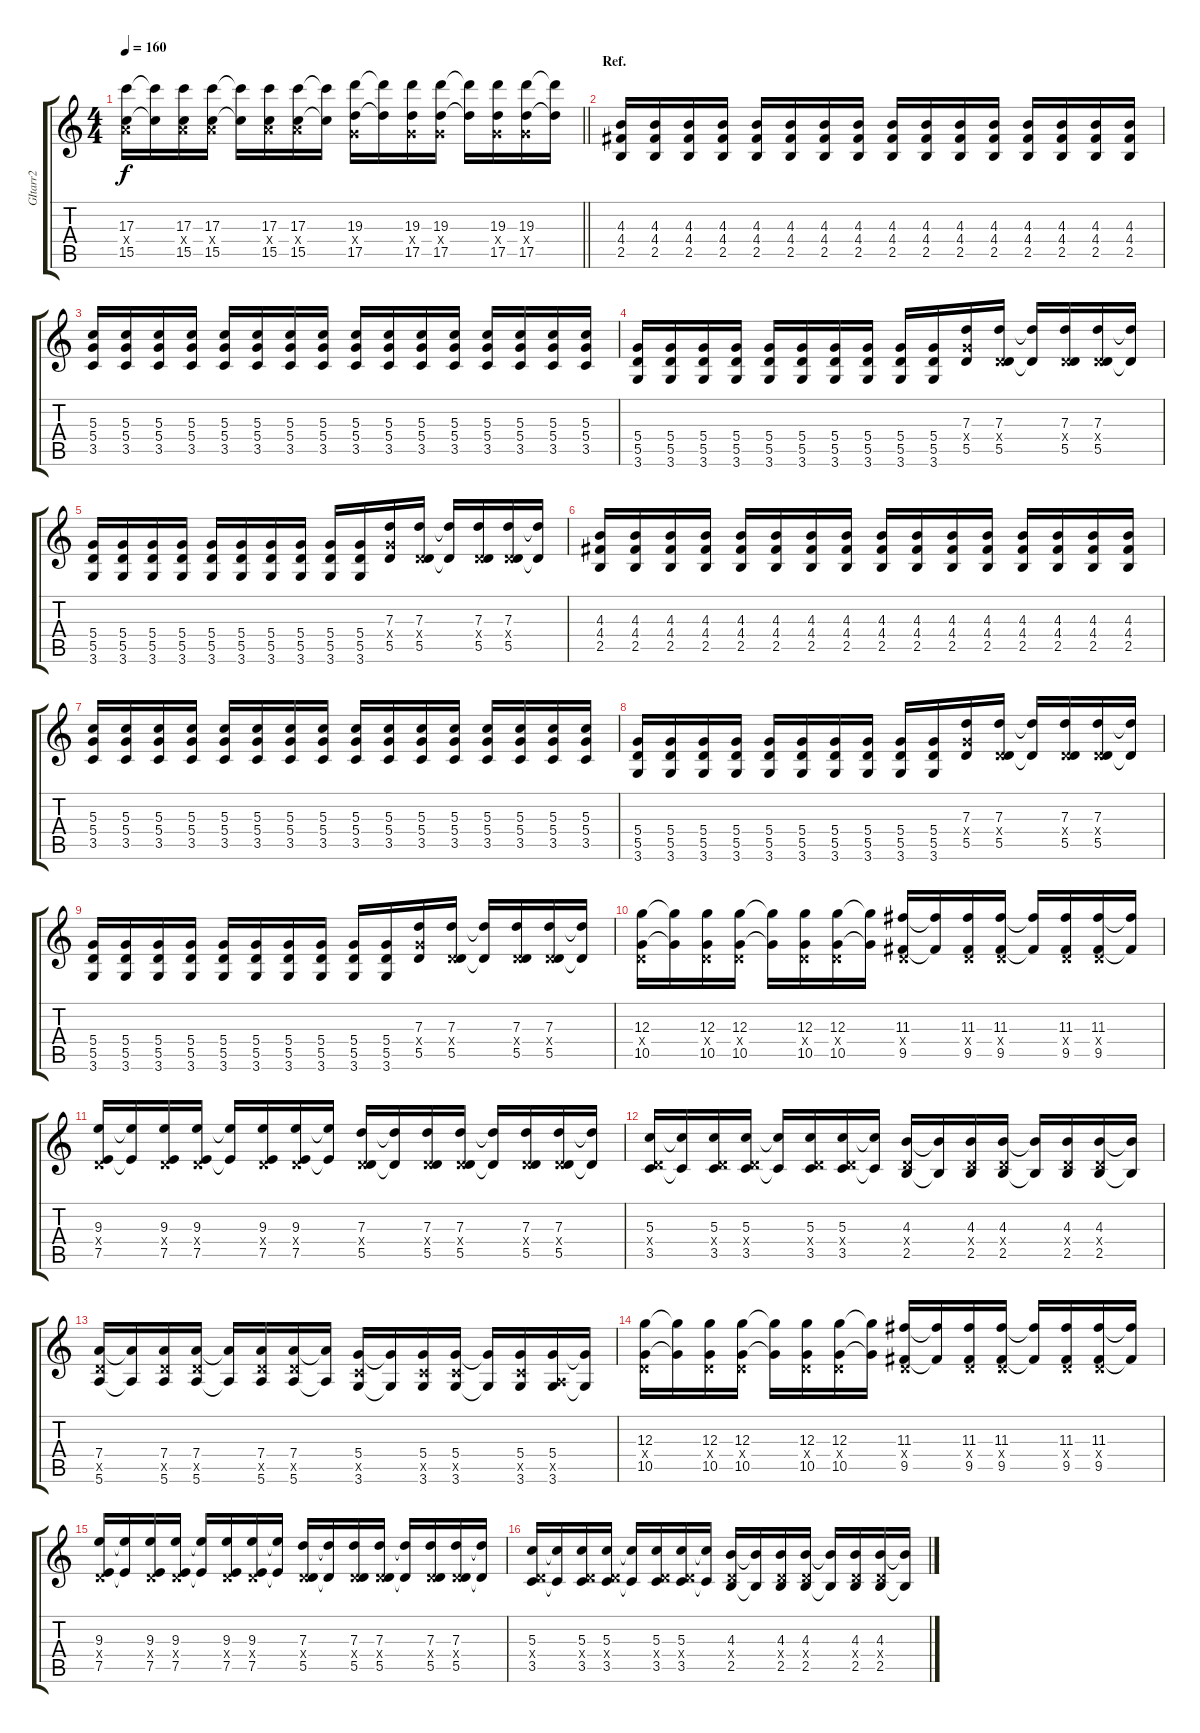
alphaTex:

\track ("GItarr2" "GItarr2") {instrument distortionguitar}
\staff {score tabs}
\tuning (E4 B3 G3 D3 A2 E2) {hide}
\ts (4 4)
\tempo 160
\clef g2
\barLineRight lightlight
\ks c
(17.3 7.4{x} 15.5).16{dy f} (17.3{t} 15.5{t}).16 (17.3 7.4{x} 15.5).16 (17.3 7.4{x} 15.5).16 (17.3{t} 15.5{t}).16 (17.3 7.4{x} 15.5).16 (17.3 7.4{x} 15.5).16 (17.3{t} 15.5{t}).16 (19.3 5.4{x} 17.5).16 (19.3{t} 17.5{t}).16 (19.3 5.4{x} 17.5).16 (19.3 5.4{x} 17.5).16 (19.3{t} 17.5{t}).16 (19.3 5.4{x} 17.5).16 (19.3 5.4{x} 17.5).16 (19.3{t} 17.5{t}).16 |
\section ("" "Ref.")
(4.3 4.4 2.5).16 (4.3 4.4 2.5).16 (4.3 4.4 2.5).16 (4.3 4.4 2.5).16 (4.3 4.4 2.5).16 (4.3 4.4 2.5).16 (4.3 4.4 2.5).16 (4.3 4.4 2.5).16 (4.3 4.4 2.5).16 (4.3 4.4 2.5).16 (4.3 4.4 2.5).16 (4.3 4.4 2.5).16 (4.3 4.4 2.5).16 (4.3 4.4 2.5).16 (4.3 4.4 2.5).16 (4.3 4.4 2.5).16 |
(5.3 5.4 3.5).16 (5.3 5.4 3.5).16 (5.3 5.4 3.5).16 (5.3 5.4 3.5).16 (5.3 5.4 3.5).16 (5.3 5.4 3.5).16 (5.3 5.4 3.5).16 (5.3 5.4 3.5).16 (5.3 5.4 3.5).16 (5.3 5.4 3.5).16 (5.3 5.4 3.5).16 (5.3 5.4 3.5).16 (5.3 5.4 3.5).16 (5.3 5.4 3.5).16 (5.3 5.4 3.5).16 (5.3 5.4 3.5).16 |
(5.4 5.5 3.6).16 (5.4 5.5 3.6).16 (5.4 5.5 3.6).16 (5.4 5.5 3.6).16 (5.4 5.5 3.6).16 (5.4 5.5 3.6).16 (5.4 5.5 3.6).16 (5.4 5.5 3.6).16 (5.4 5.5 3.6).16 (5.4 5.5 3.6).16 (7.3 5.4{x} 5.5).16 (7.3 0.4{x} 5.5).16 (7.3{t} 5.5{t}).16 (7.3 0.4{x} 5.5).16 (7.3 0.4{x} 5.5).16 (7.3{t} 5.5{t}).16 |
(5.4 5.5 3.6).16 (5.4 5.5 3.6).16 (5.4 5.5 3.6).16 (5.4 5.5 3.6).16 (5.4 5.5 3.6).16 (5.4 5.5 3.6).16 (5.4 5.5 3.6).16 (5.4 5.5 3.6).16 (5.4 5.5 3.6).16 (5.4 5.5 3.6).16 (7.3 5.4{x} 5.5).16 (7.3 0.4{x} 5.5).16 (7.3{t} 5.5{t}).16 (7.3 0.4{x} 5.5).16 (7.3 0.4{x} 5.5).16 (7.3{t} 5.5{t}).16 |
(4.3 4.4 2.5).16 (4.3 4.4 2.5).16 (4.3 4.4 2.5).16 (4.3 4.4 2.5).16 (4.3 4.4 2.5).16 (4.3 4.4 2.5).16 (4.3 4.4 2.5).16 (4.3 4.4 2.5).16 (4.3 4.4 2.5).16 (4.3 4.4 2.5).16 (4.3 4.4 2.5).16 (4.3 4.4 2.5).16 (4.3 4.4 2.5).16 (4.3 4.4 2.5).16 (4.3 4.4 2.5).16 (4.3 4.4 2.5).16 |
(5.3 5.4 3.5).16 (5.3 5.4 3.5).16 (5.3 5.4 3.5).16 (5.3 5.4 3.5).16 (5.3 5.4 3.5).16 (5.3 5.4 3.5).16 (5.3 5.4 3.5).16 (5.3 5.4 3.5).16 (5.3 5.4 3.5).16 (5.3 5.4 3.5).16 (5.3 5.4 3.5).16 (5.3 5.4 3.5).16 (5.3 5.4 3.5).16 (5.3 5.4 3.5).16 (5.3 5.4 3.5).16 (5.3 5.4 3.5).16 |
(5.4 5.5 3.6).16 (5.4 5.5 3.6).16 (5.4 5.5 3.6).16 (5.4 5.5 3.6).16 (5.4 5.5 3.6).16 (5.4 5.5 3.6).16 (5.4 5.5 3.6).16 (5.4 5.5 3.6).16 (5.4 5.5 3.6).16 (5.4 5.5 3.6).16 (7.3 5.4{x} 5.5).16 (7.3 0.4{x} 5.5).16 (7.3{t} 5.5{t}).16 (7.3 0.4{x} 5.5).16 (7.3 0.4{x} 5.5).16 (7.3{t} 5.5{t}).16 |
(5.4 5.5 3.6).16 (5.4 5.5 3.6).16 (5.4 5.5 3.6).16 (5.4 5.5 3.6).16 (5.4 5.5 3.6).16 (5.4 5.5 3.6).16 (5.4 5.5 3.6).16 (5.4 5.5 3.6).16 (5.4 5.5 3.6).16 (5.4 5.5 3.6).16 (7.3 5.4{x} 5.5).16 (7.3 0.4{x} 5.5).16 (7.3{t} 5.5{t}).16 (7.3 0.4{x} 5.5).16 (7.3 0.4{x} 5.5).16 (7.3{t} 5.5{t}).16 |
(12.3 0.4{x} 10.5).16 (12.3{t} 10.5{t}).16 (12.3 0.4{x} 10.5).16 (12.3 0.4{x} 10.5).16 (12.3{t} 10.5{t}).16 (12.3 0.4{x} 10.5).16 (12.3 0.4{x} 10.5).16 (12.3{t} 10.5{t}).16 (11.3 0.4{x} 9.5).16 (11.3{t} 9.5{t}).16 (11.3 0.4{x} 9.5).16 (11.3 0.4{x} 9.5).16 (11.3{t} 9.5{t}).16 (11.3 0.4{x} 9.5).16 (11.3 0.4{x} 9.5).16 (11.3{t} 9.5{t}).16 |
(9.3 0.4{x} 7.5).16 (9.3{t} 7.5{t}).16 (9.3 0.4{x} 7.5).16 (9.3 0.4{x} 7.5).16 (9.3{t} 7.5{t}).16 (9.3 0.4{x} 7.5).16 (9.3 0.4{x} 7.5).16 (9.3{t} 7.5{t}).16 (7.3 0.4{x} 5.5).16 (7.3{t} 5.5{t}).16 (7.3 0.4{x} 5.5).16 (7.3 0.4{x} 5.5).16 (7.3{t} 5.5{t}).16 (7.3 0.4{x} 5.5).16 (7.3 0.4{x} 5.5).16 (7.3{t} 5.5{t}).16 |
(5.3 0.4{x} 3.5).16 (5.3{t} 3.5{t}).16 (5.3 0.4{x} 3.5).16 (5.3 0.4{x} 3.5).16 (5.3{t} 3.5{t}).16 (5.3 0.4{x} 3.5).16 (5.3 0.4{x} 3.5).16 (5.3{t} 3.5{t}).16 (4.3 0.4{x} 2.5).16 (4.3{t} 2.5{t}).16 (4.3 0.4{x} 2.5).16 (4.3 0.4{x} 2.5).16 (4.3{t} 2.5{t}).16 (4.3 0.4{x} 2.5).16 (4.3 0.4{x} 2.5).16 (4.3{t} 2.5{t}).16 |
(7.4 5.5{x} 5.6).16 (7.4{t} 5.6{t}).16 (7.4 5.5{x} 5.6).16 (7.4 5.5{x} 5.6).16 (7.4{t} 5.6{t}).16 (7.4 5.5{x} 5.6).16 (7.4 5.5{x} 5.6).16 (7.4{t} 5.6{t}).16 (5.4 3.5{x} 3.6).16 (5.4{t} 3.6{t}).16 (5.4 3.5{x} 3.6).16 (5.4 3.5{x} 3.6).16 (5.4{t} 3.6{t}).16 (5.4 3.5{x} 3.6).16 (5.4 0.5{x} 3.6).16 (5.4{t} 3.6{t}).16 |
(12.3 0.4{x} 10.5).16 (12.3{t} 10.5{t}).16 (12.3 0.4{x} 10.5).16 (12.3 0.4{x} 10.5).16 (12.3{t} 10.5{t}).16 (12.3 0.4{x} 10.5).16 (12.3 0.4{x} 10.5).16 (12.3{t} 10.5{t}).16 (11.3 0.4{x} 9.5).16 (11.3{t} 9.5{t}).16 (11.3 0.4{x} 9.5).16 (11.3 0.4{x} 9.5).16 (11.3{t} 9.5{t}).16 (11.3 0.4{x} 9.5).16 (11.3 0.4{x} 9.5).16 (11.3{t} 9.5{t}).16 |
(9.3 0.4{x} 7.5).16 (9.3{t} 7.5{t}).16 (9.3 0.4{x} 7.5).16 (9.3 0.4{x} 7.5).16 (9.3{t} 7.5{t}).16 (9.3 0.4{x} 7.5).16 (9.3 0.4{x} 7.5).16 (9.3{t} 7.5{t}).16 (7.3 0.4{x} 5.5).16 (7.3{t} 5.5{t}).16 (7.3 0.4{x} 5.5).16 (7.3 0.4{x} 5.5).16 (7.3{t} 5.5{t}).16 (7.3 0.4{x} 5.5).16 (7.3 0.4{x} 5.5).16 (7.3{t} 5.5{t}).16 |
(5.3 0.4{x} 3.5).16 (5.3{t} 3.5{t}).16 (5.3 0.4{x} 3.5).16 (5.3 0.4{x} 3.5).16 (5.3{t} 3.5{t}).16 (5.3 0.4{x} 3.5).16 (5.3 0.4{x} 3.5).16 (5.3{t} 3.5{t}).16 (4.3 0.4{x} 2.5).16 (4.3{t} 2.5{t}).16 (4.3 0.4{x} 2.5).16 (4.3 0.4{x} 2.5).16 (4.3{t} 2.5{t}).16 (4.3 0.4{x} 2.5).16 (4.3 0.4{x} 2.5).16 (4.3{t} 2.5{t}).16
